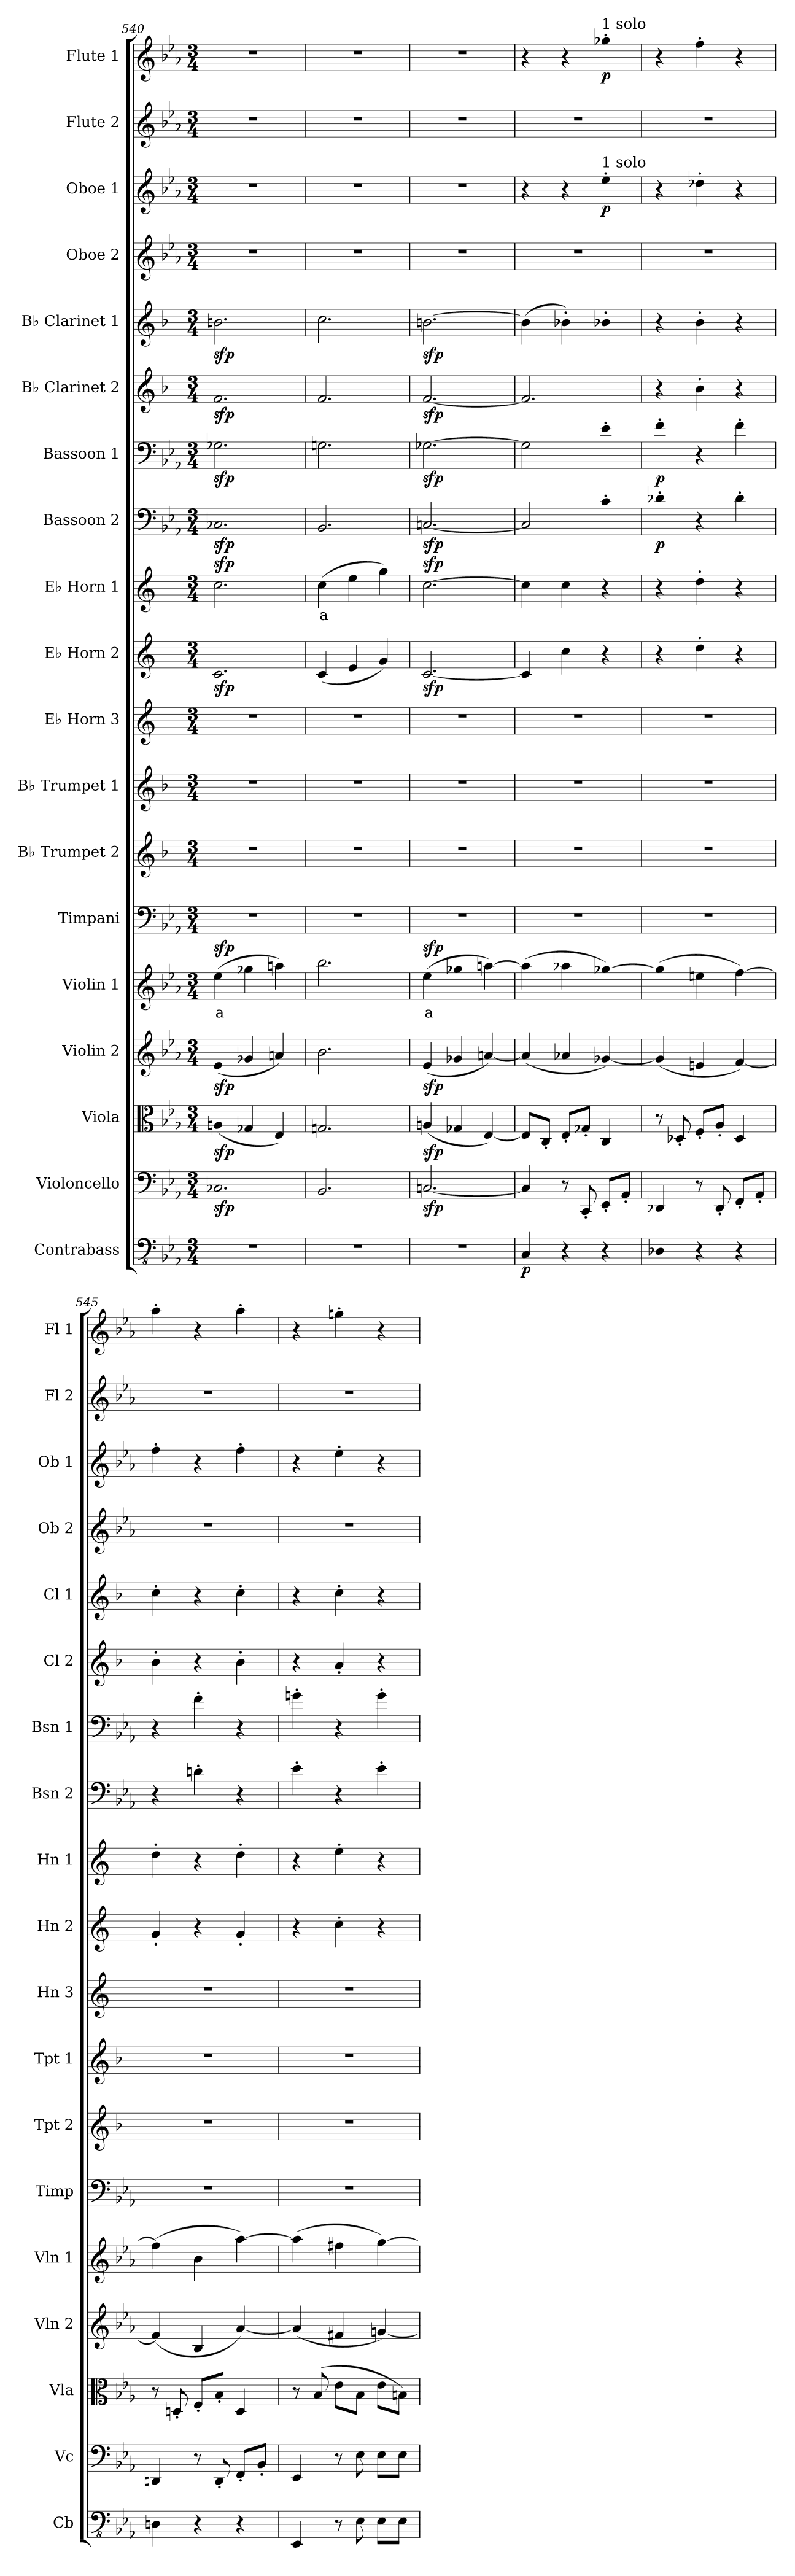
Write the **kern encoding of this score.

**kern	**dynam	**kern	**dynam	**kern	**dynam	**kern	**dynam	**kern	**text	**dynam	**kern	**kern	**kern	**kern	**kern	**dynam	**kern	**text	**dynam	**kern	**dynam	**kern	**dynam	**kern	**dynam	**kern	**dynam	**kern	**kern	**dynam	**kern	**kern	**dynam
*part19	*part19	*part18	*part18	*part17	*part17	*part16	*part16	*part15	*part15	*part15	*part14	*part13	*part12	*part11	*part10	*part10	*part9	*part9	*part9	*part8	*part8	*part7	*part7	*part6	*part6	*part5	*part5	*part4	*part3	*part3	*part2	*part1	*part1
*staff19	*staff19	*staff18	*staff18	*staff17	*staff17	*staff16	*staff16	*staff15	*staff15	*staff15	*staff14	*staff13	*staff12	*staff11	*staff10	*staff10	*staff9	*staff9	*staff9	*staff8	*staff8	*staff7	*staff7	*staff6	*staff6	*staff5	*staff5	*staff4	*staff3	*staff3	*staff2	*staff1	*staff1
*I"Contrabass	*	*I"Violoncello	*	*I"Viola	*	*I"Violin 2	*	*I"Violin 1	*	*	*I"Timpani	*I"B♭ Trumpet 2	*I"B♭ Trumpet 1	*I"E♭ Horn 3	*I"E♭ Horn 2	*	*I"E♭ Horn 1	*	*	*I"Bassoon 2	*	*I"Bassoon 1	*	*I"B♭ Clarinet 2	*	*I"B♭ Clarinet 1	*	*I"Oboe 2	*I"Oboe 1	*	*I"Flute 2	*I"Flute 1	*
*I'Cb	*	*I'Vc	*	*I'Vla	*	*I'Vln 2	*	*I'Vln 1	*	*	*I'Timp	*I'Tpt 2	*I'Tpt 1	*I'Hn 3	*I'Hn 2	*	*I'Hn 1	*	*	*I'Bsn 2	*	*I'Bsn 1	*	*I'Cl 2	*	*I'Cl 1	*	*I'Ob 2	*I'Ob 1	*	*I'Fl 2	*I'Fl 1	*
*clefFv4	*	*clefF4	*	*clefC3	*	*clefG2	*	*clefG2	*	*	*clefF4	*clefG2	*clefG2	*clefG2	*clefG2	*	*clefG2	*	*	*clefF4	*	*clefF4	*	*clefG2	*	*clefG2	*	*clefG2	*clefG2	*	*clefG2	*clefG2	*
*	*	*	*	*	*	*	*	*	*	*	*	*ITrd1c2	*ITrd1c2	*ITrd5c9	*ITrd5c9	*	*ITrd5c9	*	*	*	*	*	*	*ITrd1c2	*	*ITrd1c2	*	*	*	*	*	*	*
*k[b-e-a-]	*	*k[b-e-a-]	*	*k[b-e-a-]	*	*k[b-e-a-]	*	*k[b-e-a-]	*	*	*k[b-e-a-]	*k[b-e-a-]	*k[b-e-a-]	*k[b-e-a-]	*k[b-e-a-]	*	*k[b-e-a-]	*	*	*k[b-e-a-]	*	*k[b-e-a-]	*	*k[b-e-a-]	*	*k[b-e-a-]	*	*k[b-e-a-]	*k[b-e-a-]	*	*k[b-e-a-]	*k[b-e-a-]	*
*M3/4	*	*M3/4	*	*M3/4	*	*M3/4	*	*M3/4	*	*	*M3/4	*M3/4	*M3/4	*M3/4	*M3/4	*	*M3/4	*	*	*M3/4	*	*M3/4	*	*M3/4	*	*M3/4	*	*M3/4	*M3/4	*	*M3/4	*M3/4	*
=540	=540	=540	=540	=540	=540	=540	=540	=540	=540	=540	=540	=540	=540	=540	=540	=540	=540	=540	=540	=540	=540	=540	=540	=540	=540	=540	=540	=540	=540	=540	=540	=540	=540
!	!	!	!LO:DY:b	!	!LO:DY:b	!	!LO:DY:b	!	!LO:LY:b:color=#FF0000	!LO:DY:b	!	!	!	!	!	!LO:DY:b	!	!	!LO:DY:b	!	!LO:DY:b	!	!LO:DY:b	!	!LO:DY:b	!	!LO:DY:b	!	!	!	!	!	!
2.r	.	2.C-X/	sfp	(<4An/	sfp	(<4e-/	sfp	(>4ee-\	a	sfp	2.r	2.r	2.r	2.r	2.E-/	sfp	2.e-\	.	sfp	2.C-X/	sfp	2.G-X\	sfp	2.e-/	sfp	2.an\	sfp	2.r	2.r	.	2.r	2.r	.
.	.	.	.	4G-X/	.	4g-X/	.	4gg-X\	.	.	.	.	.	.	.	.	.	.	.	.	.	.	.	.	.	.	.	.	.	.	.	.	.
.	.	.	.	4E-/)	.	4an/)	.	4aan\)	.	.	.	.	.	.	.	.	.	.	.	.	.	.	.	.	.	.	.	.	.	.	.	.	.
=541	=541	=541	=541	=541	=541	=541	=541	=541	=541	=541	=541	=541	=541	=541	=541	=541	=541	=541	=541	=541	=541	=541	=541	=541	=541	=541	=541	=541	=541	=541	=541	=541	=541
!	!	!	!	!	!	!	!	!	!	!	!	!	!	!	!	!	!	!LO:LY:b:color=#FF0000	!	!	!	!	!	!	!	!	!	!	!	!	!	!	!
2.r	.	2.BB-/	.	2.Gn/	.	2.b-\	.	2.bb-\	.	.	2.r	2.r	2.r	2.r	(<4E-/	.	(>4e-\	a	.	2.BB-/	.	2.Gn\	.	2.e-/	.	2.b-\	.	2.r	2.r	.	2.r	2.r	.
.	.	.	.	.	.	.	.	.	.	.	.	.	.	.	4G/	.	4g\	.	.	.	.	.	.	.	.	.	.	.	.	.	.	.	.
.	.	.	.	.	.	.	.	.	.	.	.	.	.	.	4B-/)	.	4b-\)	.	.	.	.	.	.	.	.	.	.	.	.	.	.	.	.
=542	=542	=542	=542	=542	=542	=542	=542	=542	=542	=542	=542	=542	=542	=542	=542	=542	=542	=542	=542	=542	=542	=542	=542	=542	=542	=542	=542	=542	=542	=542	=542	=542	=542
!	!	!	!LO:DY:b	!	!LO:DY:b	!	!LO:DY:b	!	!LO:LY:b:color=#FF0000	!LO:DY:b	!	!	!	!	!	!LO:DY:b	!	!	!LO:DY:b	!	!LO:DY:b	!	!LO:DY:b	!	!LO:DY:b	!	!LO:DY:b	!	!	!	!	!	!
2.r	.	[2.Cn/	sfp	(<4An/	sfp	(<4e-/	sfp	(>4ee-\	a	sfp	2.r	2.r	2.r	2.r	[2.E-/	sfp	[2.e-\	.	sfp	[2.Cn/	sfp	[2.G-X\	sfp	[2.e-/	sfp	[2.an\	sfp	2.r	2.r	.	2.r	2.r	.
.	.	.	.	4G-X/	.	4g-X/	.	4gg-X\	.	.	.	.	.	.	.	.	.	.	.	.	.	.	.	.	.	.	.	.	.	.	.	.	.
.	.	.	.	[4E-/)	.	[4an/)	.	[4aan\)	.	.	.	.	.	.	.	.	.	.	.	.	.	.	.	.	.	.	.	.	.	.	.	.	.
=543	=543	=543	=543	=543	=543	=543	=543	=543	=543	=543	=543	=543	=543	=543	=543	=543	=543	=543	=543	=543	=543	=543	=543	=543	=543	=543	=543	=543	=543	=543	=543	=543	=543
!	!LO:DY:b	!	!	!	!	!	!	!	!	!	!	!	!	!	!	!	!	!	!	!	!	!	!	!	!	!	!	!	!	!	!	!	!
4CC/	p	4C/]	.	8E-/L]	.	(<4a/]	.	(>4aa\]	.	.	2.r	2.r	2.r	2.r	4E-/]	.	4e-\]	.	.	2C/]	.	2G-\]	.	2.e-/]	.	(>4a\]	.	2.r	4r	.	2.r	4r	.
.	.	.	.	8C'/J	.	.	.	.	.	.	.	.	.	.	.	.	.	.	.	.	.	.	.	.	.	.	.	.	.	.	.	.	.
4r	.	8r	.	8E-'/L	.	4a-X/	.	4aa-X\	.	.	.	.	.	.	4e-\	.	4e-\	.	.	.	.	.	.	.	.	4a-X'\)	.	.	4r	.	.	4r	.
.	.	8CC'/	.	8G-X'/J	.	.	.	.	.	.	.	.	.	.	.	.	.	.	.	.	.	.	.	.	.	.	.	.	.	.	.	.	.
!	!	!	!	!	!	!	!	!	!	!	!	!	!	!	!	!	!	!	!	!	!	!	!	!	!	!	!	!	!	!	!	!LO:TX:a:t=1 solo	!
!	!	!	!	!	!	!	!	!	!	!	!	!	!	!	!	!	!	!	!	!	!	!	!	!	!	!	!	!	!LO:TX:a:t=1 solo	!	!	!	!
!	!	!	!	!	!	!	!	!	!	!	!	!	!	!	!	!	!	!	!	!	!	!	!	!	!	!	!	!	!	!LO:DY:b	!	!	!LO:DY:b
4r	.	8EE-'/L	.	4C/	.	[4g-X/)	.	[4gg-X\)	.	.	.	.	.	.	4r	.	4r	.	.	4c'\	.	4e-'\	.	.	.	4a-X'\	.	.	4ee-'\	p	.	4gg-X'\	p
.	.	8AA-'/J	.	.	.	.	.	.	.	.	.	.	.	.	.	.	.	.	.	.	.	.	.	.	.	.	.	.	.	.	.	.	.
!!LO:PB:g=z
=544	=544	=544	=544	=544	=544	=544	=544	=544	=544	=544	=544	=544	=544	=544	=544	=544	=544	=544	=544	=544	=544	=544	=544	=544	=544	=544	=544	=544	=544	=544	=544	=544	=544
!	!	!	!	!	!	!	!	!	!	!	!	!	!	!	!	!	!	!	!	!	!LO:DY:b	!	!LO:DY:b	!	!	!	!	!	!	!	!	!	!
4DD-X\	.	4DD-X/	.	8r	.	(<4g-/]	.	(>4gg-\]	.	.	2.r	2.r	2.r	2.r	4r	.	4r	.	.	4d-X'\	p	4f'\	p	4r	.	4r	.	2.r	4r	.	2.r	4r	.
.	.	.	.	8D-X'/	.	.	.	.	.	.	.	.	.	.	.	.	.	.	.	.	.	.	.	.	.	.	.	.	.	.	.	.	.
4r	.	8r	.	8F'/L	.	4en/	.	4een\	.	.	.	.	.	.	4f'\	.	4f'\	.	.	4r	.	4r	.	4a-'\	.	4a-'\	.	.	4dd-X'\	.	.	4ff'\	.
.	.	8DD-'/	.	8A-'/J	.	.	.	.	.	.	.	.	.	.	.	.	.	.	.	.	.	.	.	.	.	.	.	.	.	.	.	.	.
4r	.	8FF'/L	.	4D-/	.	[4f/)	.	[4ff\)	.	.	.	.	.	.	4r	.	4r	.	.	4d-'\	.	4f'\	.	4r	.	4r	.	.	4r	.	.	4r	.
.	.	8AA-'/J	.	.	.	.	.	.	.	.	.	.	.	.	.	.	.	.	.	.	.	.	.	.	.	.	.	.	.	.	.	.	.
=545	=545	=545	=545	=545	=545	=545	=545	=545	=545	=545	=545	=545	=545	=545	=545	=545	=545	=545	=545	=545	=545	=545	=545	=545	=545	=545	=545	=545	=545	=545	=545	=545	=545
4DDn\	.	4DDn/	.	8r	.	(<4f/]	.	(>4ff\]	.	.	2.r	2.r	2.r	2.r	4B-'/	.	4f'\	.	.	4r	.	4r	.	4a-'\	.	4b-'\	.	2.r	4ff'\	.	2.r	4aa-'\	.
.	.	.	.	8Dn'/	.	.	.	.	.	.	.	.	.	.	.	.	.	.	.	.	.	.	.	.	.	.	.	.	.	.	.	.	.
4r	.	8r	.	8F'/L	.	4B-/	.	4b-\	.	.	.	.	.	.	4r	.	4r	.	.	4dn'\	.	4f'\	.	4r	.	4r	.	.	4r	.	.	4r	.
.	.	8DD'/	.	8B-'/J	.	.	.	.	.	.	.	.	.	.	.	.	.	.	.	.	.	.	.	.	.	.	.	.	.	.	.	.	.
4r	.	8FF'/L	.	4D/	.	[4a-/)	.	[4aa-\)	.	.	.	.	.	.	4B-'/	.	4f'\	.	.	4r	.	4r	.	4a-'\	.	4b-'\	.	.	4ff'\	.	.	4aa-'\	.
.	.	8BB-'/J	.	.	.	.	.	.	.	.	.	.	.	.	.	.	.	.	.	.	.	.	.	.	.	.	.	.	.	.	.	.	.
=546	=546	=546	=546	=546	=546	=546	=546	=546	=546	=546	=546	=546	=546	=546	=546	=546	=546	=546	=546	=546	=546	=546	=546	=546	=546	=546	=546	=546	=546	=546	=546	=546	=546
4EEE-/	.	4EE-/	.	8r	.	(<4a-/]	.	(>4aa-\]	.	.	2.r	2.r	2.r	2.r	4r	.	4r	.	.	4e-'\	.	4gn'\	.	4r	.	4r	.	2.r	4r	.	2.r	4r	.
.	.	.	.	(>8B-/	.	.	.	.	.	.	.	.	.	.	.	.	.	.	.	.	.	.	.	.	.	.	.	.	.	.	.	.	.
8r	.	8r	.	8e-\L	.	4f#X/	.	4ff#X\	.	.	.	.	.	.	4e-'\	.	4g'\	.	.	4r	.	4r	.	4g'/	.	4b-'\	.	.	4ee-'\	.	.	4ggn'\	.
8EE-\	.	8E-\	.	8B-\J	.	.	.	.	.	.	.	.	.	.	.	.	.	.	.	.	.	.	.	.	.	.	.	.	.	.	.	.	.
8EE-\L	.	8E-\L	.	8e-\L	.	[4gn/)	.	[4gg\)	.	.	.	.	.	.	4r	.	4r	.	.	4e-'\	.	4g'\	.	4r	.	4r	.	.	4r	.	.	4r	.
8EE-\J	.	8E-\J	.	8Bn\J)	.	.	.	.	.	.	.	.	.	.	.	.	.	.	.	.	.	.	.	.	.	.	.	.	.	.	.	.	.
=	=	=	=	=	=	=	=	=	=	=	=	=	=	=	=	=	=	=	=	=	=	=	=	=	=	=	=	=	=	=	=	=	=
*-	*-	*-	*-	*-	*-	*-	*-	*-	*-	*-	*-	*-	*-	*-	*-	*-	*-	*-	*-	*-	*-	*-	*-	*-	*-	*-	*-	*-	*-	*-	*-	*-	*-
